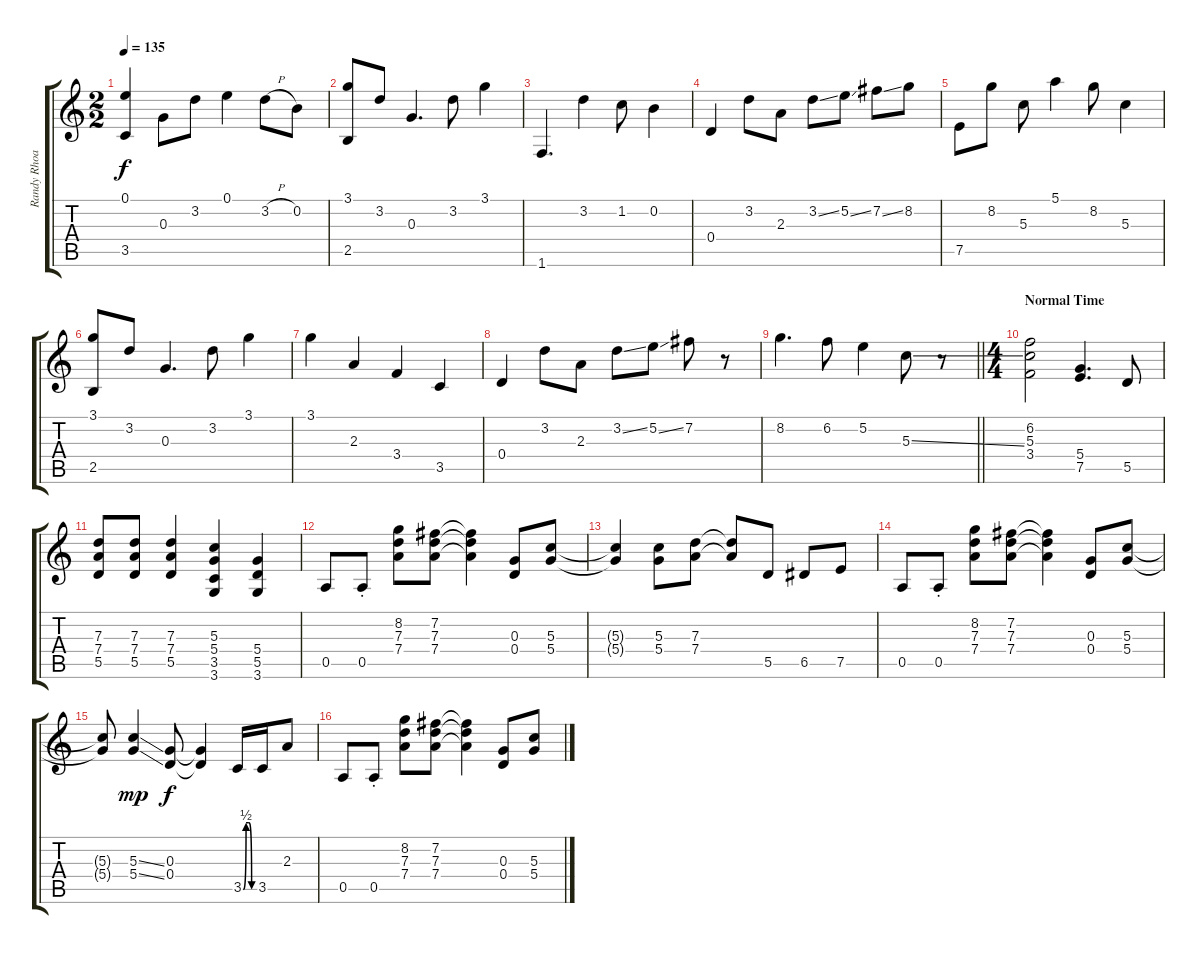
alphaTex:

\track ("Randy Rhoads (Guitar 1)" "Randy Rhoa") {instrument distortionguitar}
\staff {score tabs}
\tuning (E4 B3 G3 D3 A2 E2) {hide}
\ts (2 2)
\tempo 135
\clef g2
\ks c
(0.1 3.5).4{dy f} 0.3.8 3.2.8 0.1.4 3.2{h}.8 0.2.8 |
(3.1 2.5).8 3.2.8 0.3.4{d} 3.2.8 3.1.4 |
1.6.4{d} 3.2.4 1.2.8 0.2.4 |
0.4.4 3.2.8 2.3.8 3.2{ss}.8 5.2{ss}.8 7.2{ss}.8 8.2.8 |
7.5.8 8.2.8 5.3.8 5.1.4 8.2.8 5.3.4 |
(3.1 2.5).8 3.2.8 0.3.4{d} 3.2.8 3.1.4 |
3.1.4 2.3.4 3.4.4 3.5.4 |
0.4.4 3.2.8 2.3.8 3.2{ss}.8 5.2{ss}.8 7.2.8 r.8 |
\barLineRight lightlight
8.2.4{d} 6.2.8 5.2.4 5.3{ss}.8 r.8 |
\ts (4 4)
\section ("" "Normal Time")
(6.2 5.3 3.4).2 (5.4 7.5).4{d} 5.5.8 |
(7.3 7.4 5.5).8 (7.3 7.4 5.5).8 (7.3 7.4 5.5).4 (5.3 5.4 3.5 3.6).4 (5.4 5.5 3.6).4 |
0.5.8 0.5{st}.8 (8.2 7.3 7.4).8 (7.2 7.3 7.4).8 (7.2{t} 7.3{t} 7.4{t}).4 (0.3 0.4).8 (5.3 5.4).8 |
(5.3{t} 5.4{t}).4 (5.3 5.4).8 (7.3 7.4).8 (7.3{t} 7.4{t}).8 5.5.8 6.5.8 7.5.8 |
0.5.8 0.5{st}.8 (8.2 7.3 7.4).8 (7.2 7.3 7.4).8 (7.2{t} 7.3{t} 7.4{t}).4 (0.3 0.4).8 (5.3 5.4).8 |
(5.3{t} 5.4{t}).8 (5.3{ss} 5.4{ss}).4{dy mp} (0.3 0.4).8{dy f} (0.3{t} 0.4{t}).4 3.5{be (custom 0 0 15 2 30 2 45 0 60 0)}.16 3.5.16 2.3.8 |
0.5.8 0.5{st}.8 (8.2 7.3 7.4).8 (7.2 7.3 7.4).8 (7.2{t} 7.3{t} 7.4{t}).4 (0.3 0.4).8 (5.3 5.4).8
